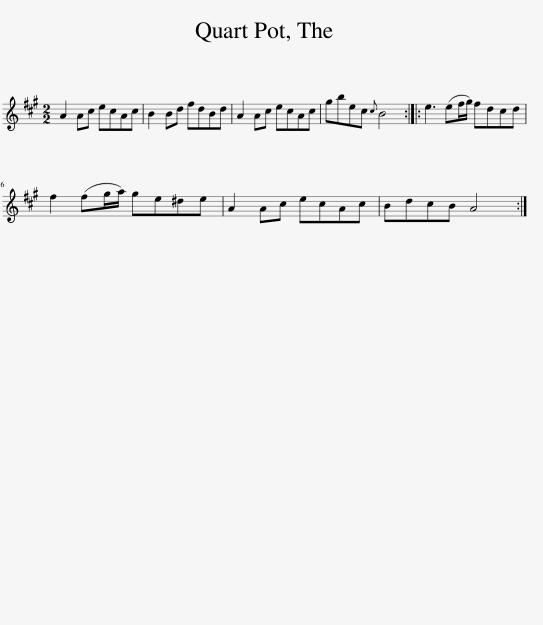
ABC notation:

X:1
L:1/8
M:2/2
I:linebreak $
K:A
V:1 treble
V:1
 A2 Ac ecAc | B2 Bd fdBd | A2 Ac ecAc | gbec{c} B4 :: e3 (ef/g/) fdcd |$ %5
 f2 (fg/a/) ge^de | A2 Ac ecAc | BdcB A4 :| %8
